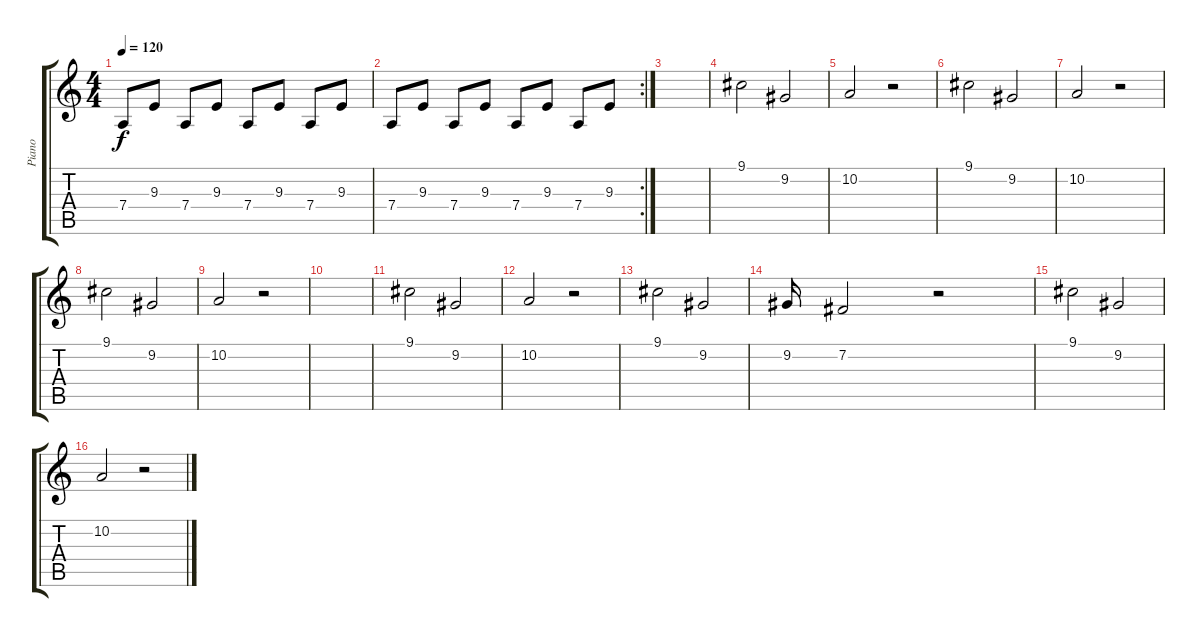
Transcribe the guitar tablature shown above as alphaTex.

\track ("Piano" "Piano") {instrument acousticgrandpiano}
\staff {score tabs}
\tuning (E4 B3 G3 D3 A2 E2) {hide}
\ts (4 4)
\tempo 120
\clef g2
\ks c
7.4.8{dy f} 9.3.8 7.4.8 9.3.8 7.4.8 9.3.8 7.4.8 9.3.8 |
\rc 2
7.4.8 9.3.8 7.4.8 9.3.8 7.4.8 9.3.8 7.4.8 9.3.8 |
|
9.1.2 9.2.2 |
10.2.2 r.2 |
9.1.2 9.2.2 |
10.2.2 r.2 |
9.1.2 9.2.2 |
10.2.2 r.2 |
|
9.1.2 9.2.2 |
10.2.2 r.2 |
9.1.2 9.2.2 |
9.2.16 7.2.2 r.2 |
9.1.2 9.2.2 |
10.2.2 r.2
